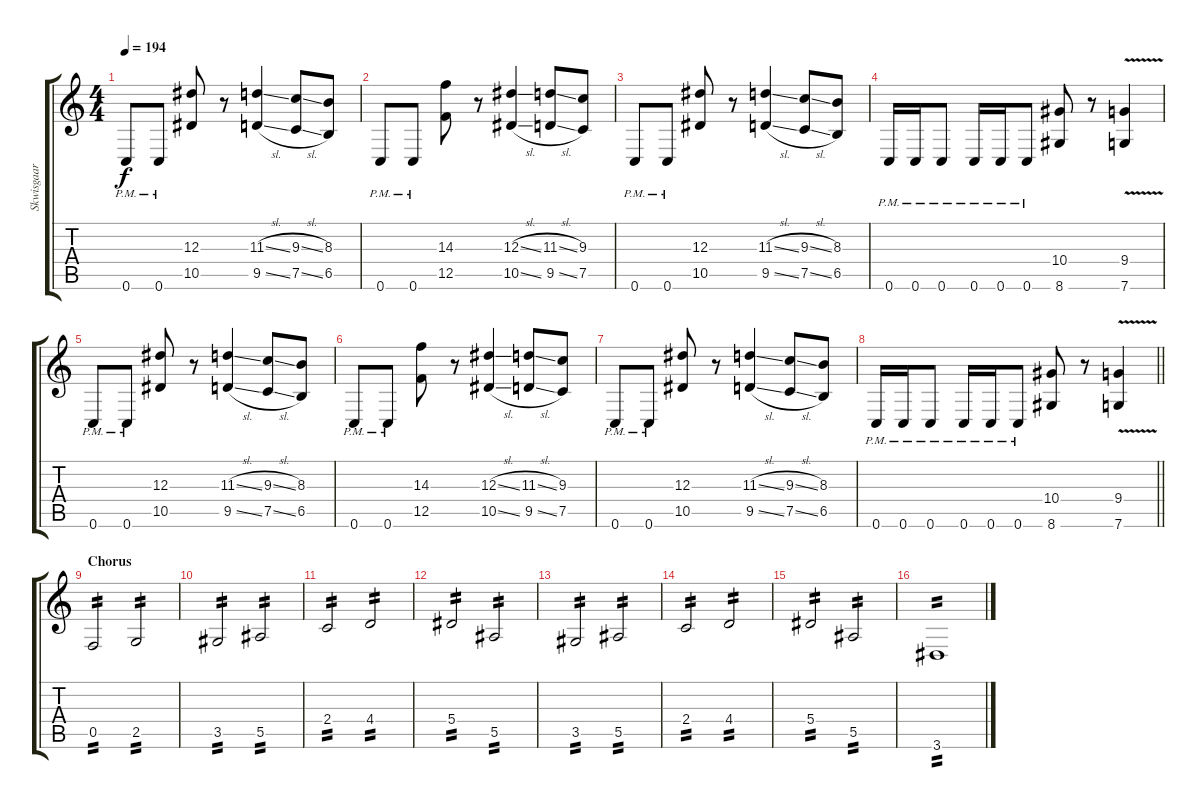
\track ("Skwisgaar Skwigelf (Lead Guitar 1)" "Skwisgaar ") {instrument distortionguitar}
\staff {score tabs}
\tuning (C4 G3 Eb3 Bb2 F2 C2) {hide}
\ts (4 4)
\tempo 194
\clef g2
\ks c
0.6{pm}.8{dy f} 0.6{pm}.8 (12.3 10.5).8 r.8 (11.3{sl} 9.5{sl}).4 (9.3{sl} 7.5{sl}).8 (8.3 6.5).8 |
0.6{pm}.8 0.6{pm}.8 (14.3 12.5).8 r.8 (12.3{sl} 10.5{sl}).4 (11.3{sl} 9.5{sl}).8 (9.3 7.5).8 |
0.6{pm}.8 0.6{pm}.8 (12.3 10.5).8 r.8 (11.3{sl} 9.5{sl}).4 (9.3{sl} 7.5{sl}).8 (8.3 6.5).8 |
0.6{pm}.16 0.6{pm}.16 0.6{pm}.8 0.6{pm}.16 0.6{pm}.16 0.6{pm}.8 (10.4 8.6).8 r.8 (9.4{v} 7.6{v}).4 |
0.6{pm}.8 0.6{pm}.8 (12.3 10.5).8 r.8 (11.3{sl} 9.5{sl}).4 (9.3{sl} 7.5{sl}).8 (8.3 6.5).8 |
0.6{pm}.8 0.6{pm}.8 (14.3 12.5).8 r.8 (12.3{sl} 10.5{sl}).4 (11.3{sl} 9.5{sl}).8 (9.3 7.5).8 |
0.6{pm}.8 0.6{pm}.8 (12.3 10.5).8 r.8 (11.3{sl} 9.5{sl}).4 (9.3{sl} 7.5{sl}).8 (8.3 6.5).8 |
\barLineRight lightlight
0.6{pm}.16 0.6{pm}.16 0.6{pm}.8 0.6{pm}.16 0.6{pm}.16 0.6{pm}.8 (10.4 8.6).8 r.8 (9.4{v} 7.6{v}).4 |
\section ("" "Chorus")
0.5.2{tp 2} 2.5.2{tp 2} |
3.5.2{tp 2} 5.5.2{tp 2} |
2.4.2{tp 2} 4.4.2{tp 2} |
5.4.2{tp 2} 5.5.2{tp 2} |
3.5.2{tp 2} 5.5.2{tp 2} |
2.4.2{tp 2} 4.4.2{tp 2} |
5.4.2{tp 2} 5.5.2{tp 2} |
3.6.1{tp 2}
